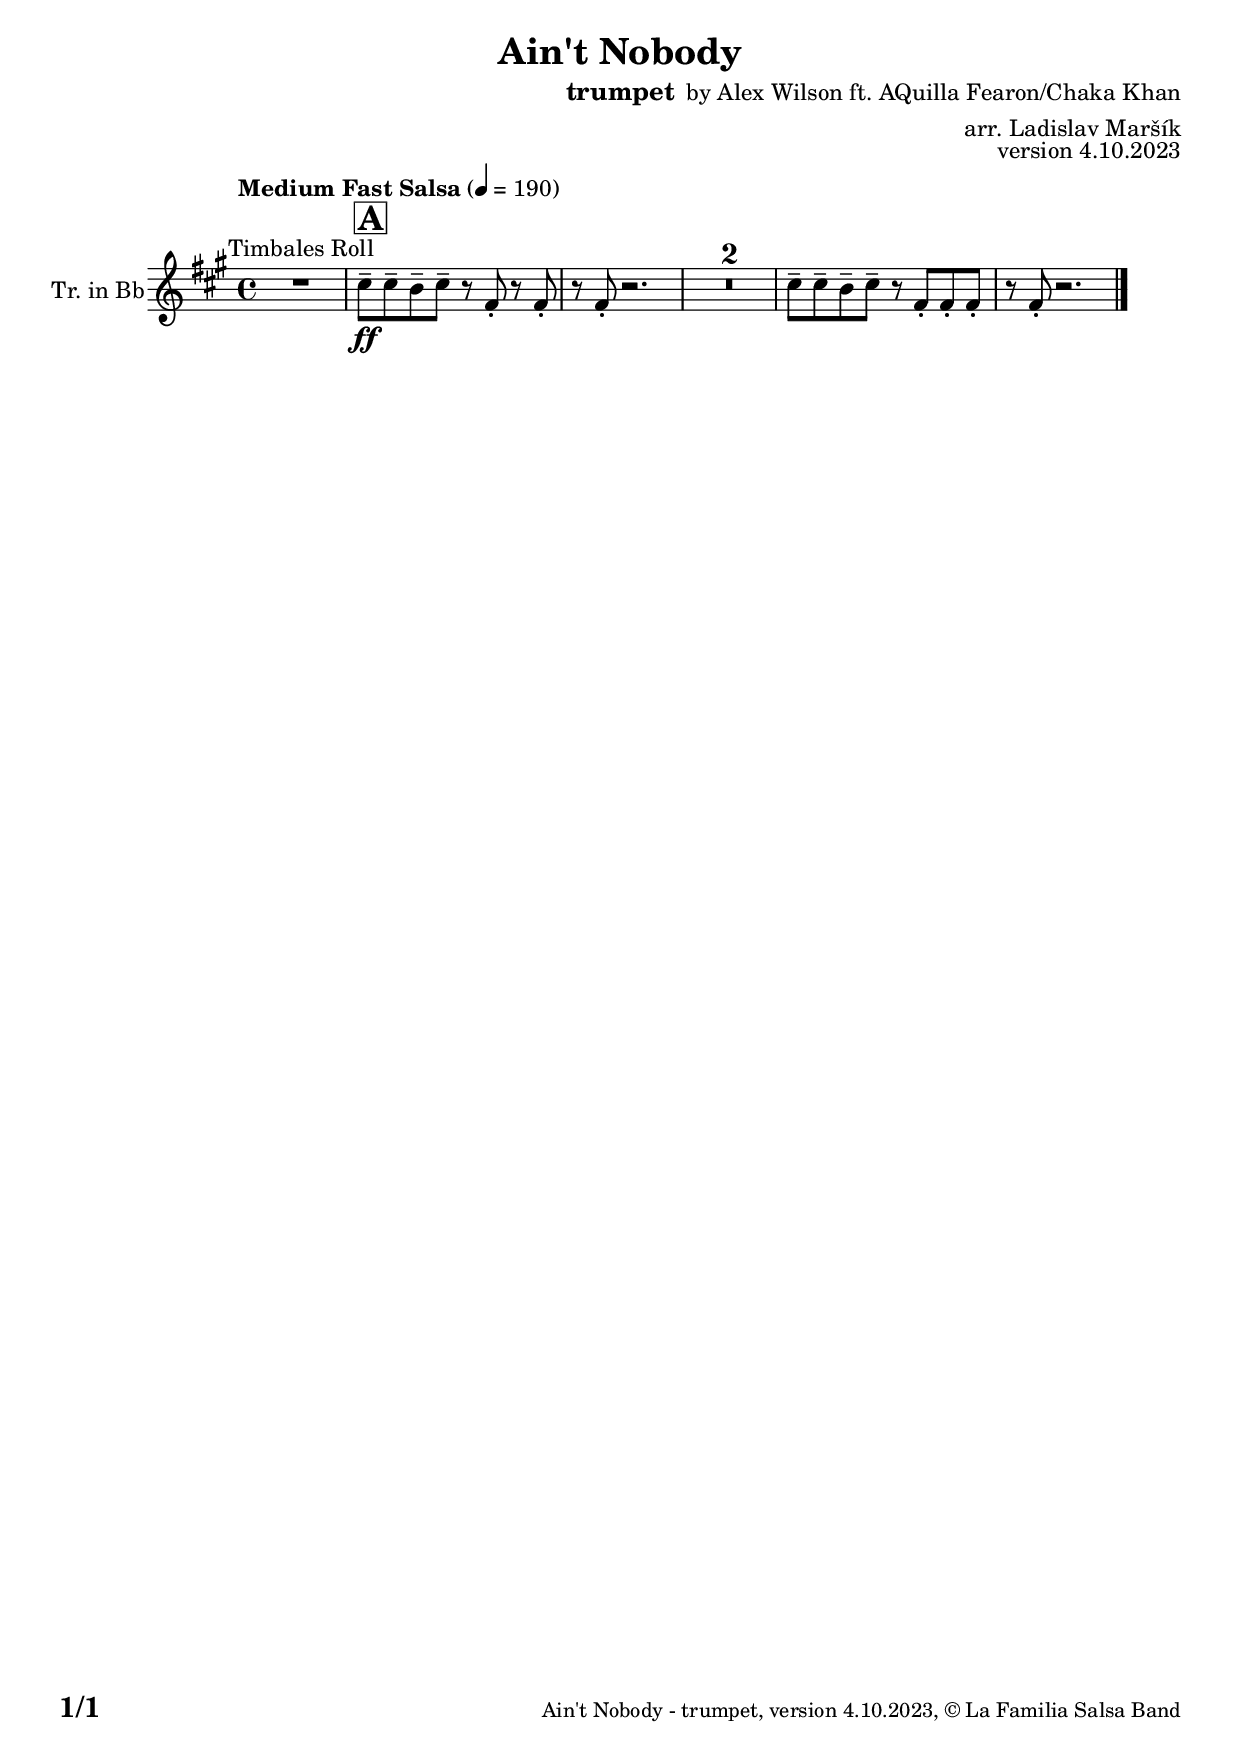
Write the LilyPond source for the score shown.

\version "2.24.0"

% Sheet revision 2022_09

\header {
  title = "Ain't Nobody"
  instrument = "trumpet"
  composer = "by Alex Wilson ft. AQuilla Fearon/Chaka Khan"
  arranger = "arr. Ladislav Maršík"
  opus = "version 4.10.2023"
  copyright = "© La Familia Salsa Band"
}

inst =
#(define-music-function
  (string)
  (string?)
  #{ <>^\markup \abs-fontsize #16 \bold \box #string #})

makePercent = #(define-music-function (note) (ly:music?)
                 (make-music 'PercentEvent 'length (ly:music-length note)))

#(define (test-stencil grob text)
   (let* ((orig (ly:grob-original grob))
          (siblings (ly:spanner-broken-into orig)) ; have we been split?
          (refp (ly:grob-system grob))
          (left-bound (ly:spanner-bound grob LEFT))
          (right-bound (ly:spanner-bound grob RIGHT))
          (elts-L (ly:grob-array->list (ly:grob-object left-bound 'elements)))
          (elts-R (ly:grob-array->list (ly:grob-object right-bound 'elements)))
          (break-alignment-L
           (filter
            (lambda (elt) (grob::has-interface elt 'break-alignment-interface))
            elts-L))
          (break-alignment-R
           (filter
            (lambda (elt) (grob::has-interface elt 'break-alignment-interface))
            elts-R))
          (break-alignment-L-ext (ly:grob-extent (car break-alignment-L) refp X))
          (break-alignment-R-ext (ly:grob-extent (car break-alignment-R) refp X))
          (num
           (markup text))
          (num
           (if (or (null? siblings)
                   (eq? grob (car siblings)))
               num
               (make-parenthesize-markup num)))
          (num (grob-interpret-markup grob num))
          (num-stil-ext-X (ly:stencil-extent num X))
          (num-stil-ext-Y (ly:stencil-extent num Y))
          (num (ly:stencil-aligned-to num X CENTER))
          (num
           (ly:stencil-translate-axis
            num
            (+ (interval-length break-alignment-L-ext)
               (* 0.5
                  (- (car break-alignment-R-ext)
                     (cdr break-alignment-L-ext))))
            X))
          (bracket-L
           (markup
            #:path
            0.1 ; line-thickness
            `((moveto 0.5 ,(* 0.5 (interval-length num-stil-ext-Y)))
              (lineto ,(* 0.5
                          (- (car break-alignment-R-ext)
                             (cdr break-alignment-L-ext)
                             (interval-length num-stil-ext-X)))
                      ,(* 0.5 (interval-length num-stil-ext-Y)))
              (closepath)
              (rlineto 0.0
                       ,(if (or (null? siblings) (eq? grob (car siblings)))
                            -1.0 0.0)))))
          (bracket-R
           (markup
            #:path
            0.1
            `((moveto ,(* 0.5
                          (- (car break-alignment-R-ext)
                             (cdr break-alignment-L-ext)
                             (interval-length num-stil-ext-X)))
                      ,(* 0.5 (interval-length num-stil-ext-Y)))
              (lineto 0.5
                      ,(* 0.5 (interval-length num-stil-ext-Y)))
              (closepath)
              (rlineto 0.0
                       ,(if (or (null? siblings) (eq? grob (last siblings)))
                            -1.0 0.0)))))
          (bracket-L (grob-interpret-markup grob bracket-L))
          (bracket-R (grob-interpret-markup grob bracket-R))
          (num (ly:stencil-combine-at-edge num X LEFT bracket-L 0.4))
          (num (ly:stencil-combine-at-edge num X RIGHT bracket-R 0.4)))
     num))

#(define-public (Measure_attached_spanner_engraver context)
   (let ((span '())
         (finished '())
         (event-start '())
         (event-stop '()))
     (make-engraver
      (listeners ((measure-counter-event engraver event)
                  (if (= START (ly:event-property event 'span-direction))
                      (set! event-start event)
                      (set! event-stop event))))
      ((process-music trans)
       (if (ly:stream-event? event-stop)
           (if (null? span)
               (ly:warning "You're trying to end a measure-attached spanner but you haven't started one.")
               (begin (set! finished span)
                 (ly:engraver-announce-end-grob trans finished event-start)
                 (set! span '())
                 (set! event-stop '()))))
       (if (ly:stream-event? event-start)
           (begin (set! span (ly:engraver-make-grob trans 'MeasureCounter event-start))
             (set! event-start '()))))
      ((stop-translation-timestep trans)
       (if (and (ly:spanner? span)
                (null? (ly:spanner-bound span LEFT))
                (moment<=? (ly:context-property context 'measurePosition) ZERO-MOMENT))
           (ly:spanner-set-bound! span LEFT
                                  (ly:context-property context 'currentCommandColumn)))
       (if (and (ly:spanner? finished)
                (moment<=? (ly:context-property context 'measurePosition) ZERO-MOMENT))
           (begin
            (if (null? (ly:spanner-bound finished RIGHT))
                (ly:spanner-set-bound! finished RIGHT
                                       (ly:context-property context 'currentCommandColumn)))
            (set! finished '())
            (set! event-start '())
            (set! event-stop '()))))
      ((finalize trans)
       (if (ly:spanner? finished)
           (begin
            (if (null? (ly:spanner-bound finished RIGHT))
                (set! (ly:spanner-bound finished RIGHT)
                      (ly:context-property context 'currentCommandColumn)))
            (set! finished '())))
       (if (ly:spanner? span)
           (begin
            (ly:warning "I think there's a dangling measure-attached spanner :-(")
            (ly:grob-suicide! span)
            (set! span '())))))))

\layout {
  \context {
    \Staff
    \consists #Measure_attached_spanner_engraver
    \override MeasureCounter.font-encoding = #'latin1
    \override MeasureCounter.font-size = 0
    \override MeasureCounter.outside-staff-padding = 2
    \override MeasureCounter.outside-staff-horizontal-padding = #0
  }
}

repeatBracket = #(define-music-function
                  (parser location N note)
                  (number? ly:music?)
                  #{
                    \override Staff.MeasureCounter.stencil =
                    #(lambda (grob) (test-stencil grob #{ #(string-append(number->string N) "x") #} ))
                    \startMeasureCount
                    \repeat volta #N { $note }
                    \stopMeasureCount
                  #}
                  )

Trumpet = \new Voice
\transpose c d
\relative c'' {
  \set Staff.instrumentName = \markup {
    \center-align { "Tr. in Bb" }
  }
  \set Staff.midiInstrument = "trumpet"
  \set Staff.midiMaximumVolume = #1.0

  \key e \minor
  \time 4/4
  \tempo "Medium Fast Salsa" 4 = 190
  
  R1 ^\markup { "Timbales Roll" }
  
  \inst "A"
  
  b8 \ff -- b -- a -- b -- r e, -. r e -.  |
  r e -. r2. |
  
  \set Score.skipBars = ##t R1*2
  
  
  b'8 -- b -- a -- b -- r e, -. e -. e -. |
  r e -. r2.  |
  
  \label #'lastPage
  \bar "|."  
}


\score {
  \compressMMRests \new Staff \with {
    \consists "Volta_engraver"
  }
  {
    \Trumpet
  }
  \layout {
    \context {
      \Score
      \remove "Volta_engraver"
    }
  }
} 

\score {
  \unfoldRepeats {
    \transpose c bes,  \Trumpet 
  }
  \midi { } 
} 

\paper {
  system-system-spacing =
  #'((basic-distance . 14)
     (minimum-distance . 10)
     (padding . 1)
     (stretchability . 60))
  between-system-padding = #2
  bottom-margin = 5\mm

  print-page-number = ##t
  print-first-page-number = ##t
  oddHeaderMarkup = \markup \fill-line { " " }
  evenHeaderMarkup = \markup \fill-line { " " }
  oddFooterMarkup = \markup {
    \fill-line {
      \bold \fontsize #2
      \concat { \fromproperty #'page:page-number-string "/" \page-ref #'lastPage "0" "?" }

      \fontsize #-1
      \concat { \fromproperty #'header:title " - " \fromproperty #'header:instrument ", " \fromproperty #'header:opus ", " \fromproperty #'header:copyright }
    }
  }
  evenFooterMarkup = \markup {
    \fill-line {
      \fontsize #-1
      \concat { \fromproperty #'header:title " - " \fromproperty #'header:instrument ", " \fromproperty #'header:opus ", " \fromproperty #'header:copyright }

      \bold \fontsize #2
      \concat { \fromproperty #'page:page-number-string "/" \page-ref #'lastPage "0" "?" }
    }
  }
}
